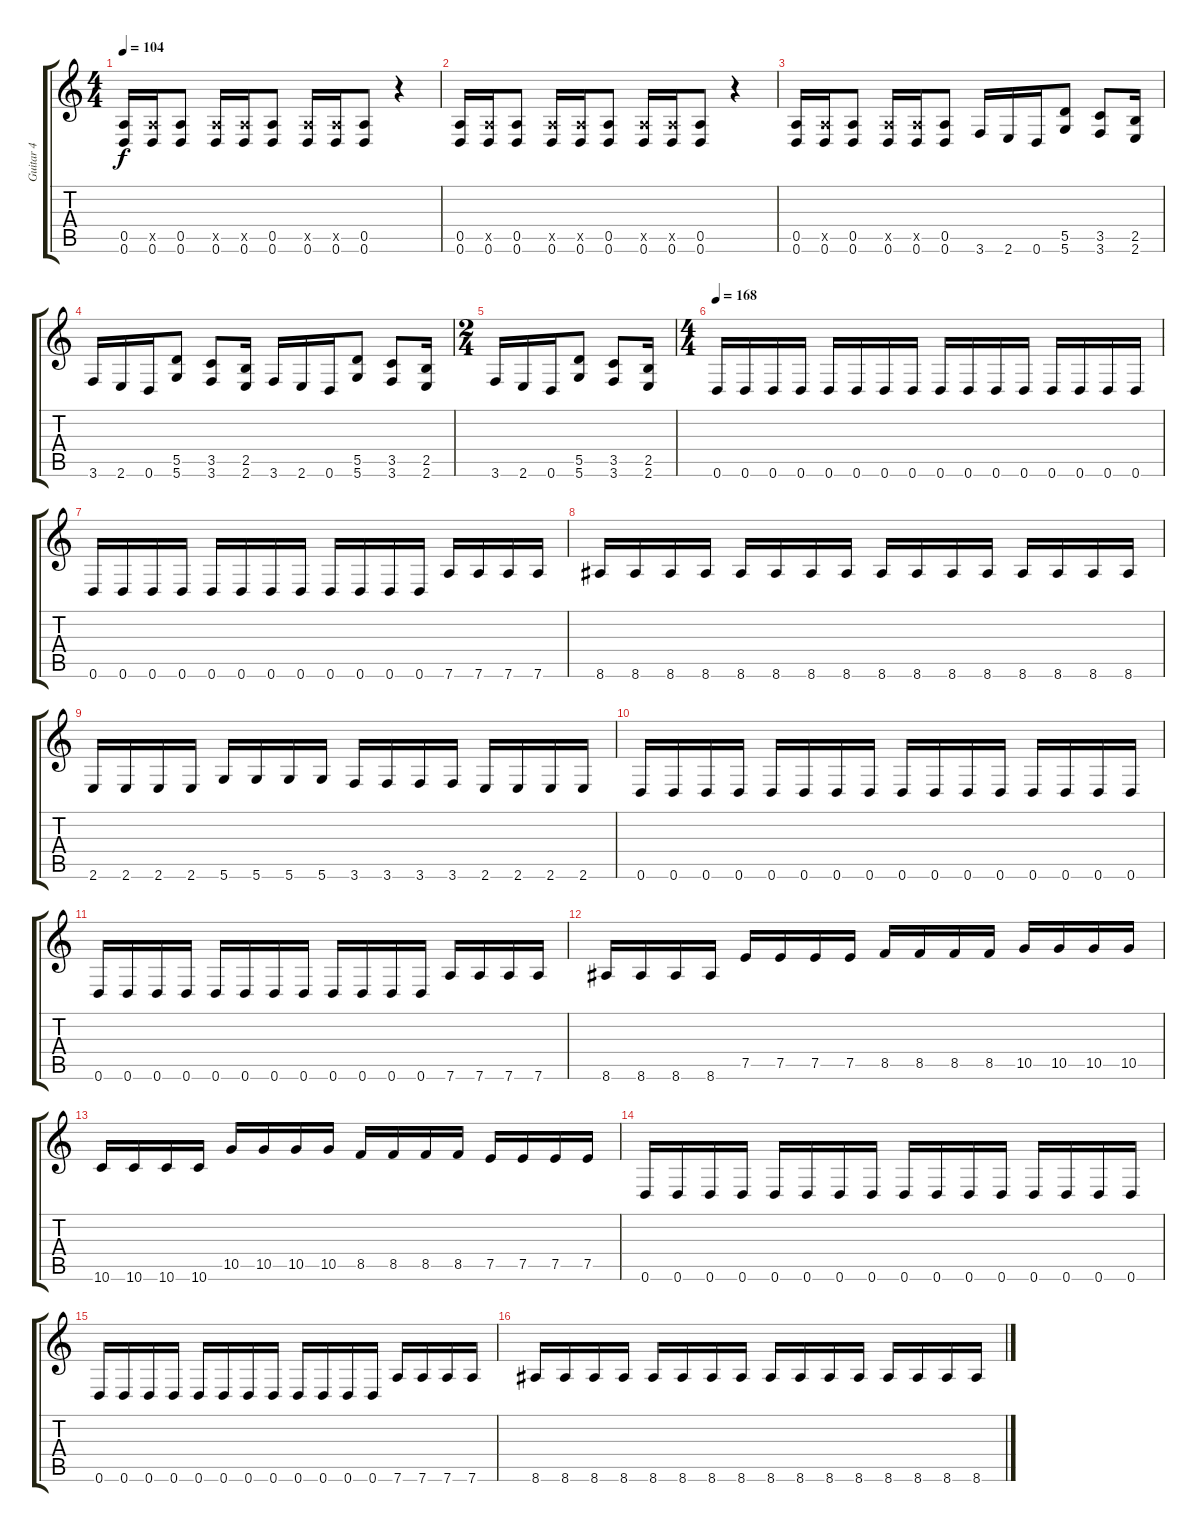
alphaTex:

\track ("Guitar 4" "Guitar 4") {instrument overdrivenguitar}
\staff {score tabs}
\tuning (E4 B3 G3 D3 A2 D2) {hide}
\ts (4 4)
\tempo 104
\clef g2
\ks c
(0.5 0.6).16{dy f} (0.5{x} 0.6).16 (0.5 0.6).8 (0.5{x} 0.6).16 (0.5{x} 0.6).16 (0.5 0.6).8 (0.5{x} 0.6).16 (0.5{x} 0.6).16 (0.5 0.6).8 r.4 |
(0.5 0.6).16 (0.5{x} 0.6).16 (0.5 0.6).8 (0.5{x} 0.6).16 (0.5{x} 0.6).16 (0.5 0.6).8 (0.5{x} 0.6).16 (0.5{x} 0.6).16 (0.5 0.6).8 r.4 |
(0.5 0.6).16 (0.5{x} 0.6).16 (0.5 0.6).8 (0.5{x} 0.6).16 (0.5{x} 0.6).16 (0.5 0.6).8 3.6.16 2.6.16 0.6.16 (5.5 5.6).8 (3.5 3.6).8 (2.5 2.6).16 |
3.6.16 2.6.16 0.6.16 (5.5 5.6).8 (3.5 3.6).8 (2.5 2.6).16 3.6.16 2.6.16 0.6.16 (5.5 5.6).8 (3.5 3.6).8 (2.5 2.6).16 |
\ts (2 4)
3.6.16 2.6.16 0.6.16 (5.5 5.6).8 (3.5 3.6).8 (2.5 2.6).16 |
\ts (4 4)
\tempo 168
0.6.16 0.6.16 0.6.16 0.6.16 0.6.16 0.6.16 0.6.16 0.6.16 0.6.16 0.6.16 0.6.16 0.6.16 0.6.16 0.6.16 0.6.16 0.6.16 |
0.6.16 0.6.16 0.6.16 0.6.16 0.6.16 0.6.16 0.6.16 0.6.16 0.6.16 0.6.16 0.6.16 0.6.16 7.6.16 7.6.16 7.6.16 7.6.16 |
8.6.16 8.6.16 8.6.16 8.6.16 8.6.16 8.6.16 8.6.16 8.6.16 8.6.16 8.6.16 8.6.16 8.6.16 8.6.16 8.6.16 8.6.16 8.6.16 |
2.6.16 2.6.16 2.6.16 2.6.16 5.6.16 5.6.16 5.6.16 5.6.16 3.6.16 3.6.16 3.6.16 3.6.16 2.6.16 2.6.16 2.6.16 2.6.16 |
0.6.16 0.6.16 0.6.16 0.6.16 0.6.16 0.6.16 0.6.16 0.6.16 0.6.16 0.6.16 0.6.16 0.6.16 0.6.16 0.6.16 0.6.16 0.6.16 |
0.6.16 0.6.16 0.6.16 0.6.16 0.6.16 0.6.16 0.6.16 0.6.16 0.6.16 0.6.16 0.6.16 0.6.16 7.6.16 7.6.16 7.6.16 7.6.16 |
8.6.16 8.6.16 8.6.16 8.6.16 7.5.16 7.5.16 7.5.16 7.5.16 8.5.16 8.5.16 8.5.16 8.5.16 10.5.16 10.5.16 10.5.16 10.5.16 |
10.6.16 10.6.16 10.6.16 10.6.16 10.5.16 10.5.16 10.5.16 10.5.16 8.5.16 8.5.16 8.5.16 8.5.16 7.5.16 7.5.16 7.5.16 7.5.16 |
0.6.16 0.6.16 0.6.16 0.6.16 0.6.16 0.6.16 0.6.16 0.6.16 0.6.16 0.6.16 0.6.16 0.6.16 0.6.16 0.6.16 0.6.16 0.6.16 |
0.6.16 0.6.16 0.6.16 0.6.16 0.6.16 0.6.16 0.6.16 0.6.16 0.6.16 0.6.16 0.6.16 0.6.16 7.6.16 7.6.16 7.6.16 7.6.16 |
8.6.16 8.6.16 8.6.16 8.6.16 8.6.16 8.6.16 8.6.16 8.6.16 8.6.16 8.6.16 8.6.16 8.6.16 8.6.16 8.6.16 8.6.16 8.6.16
